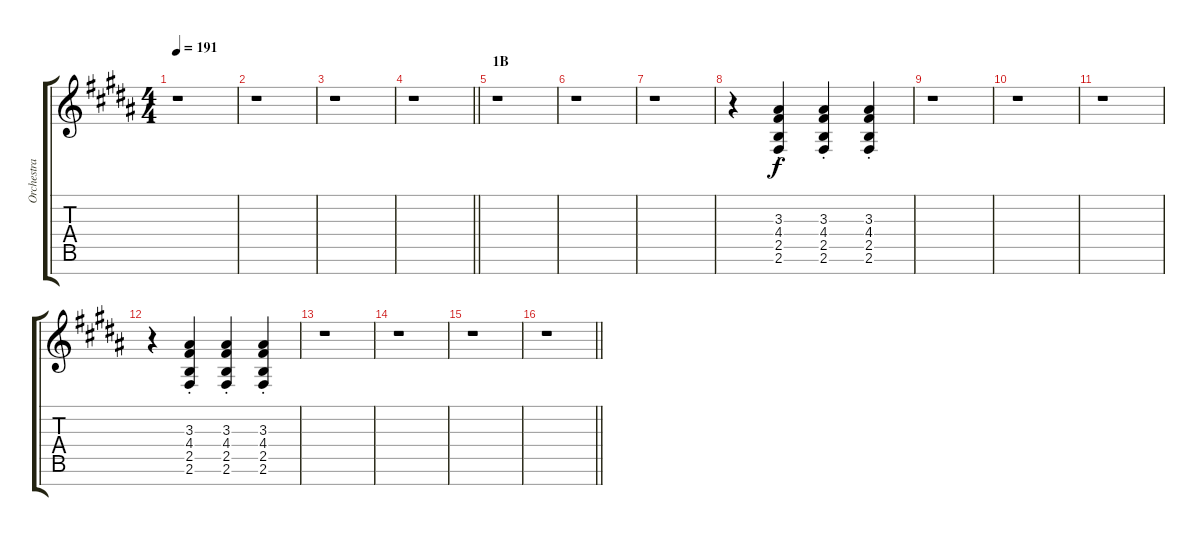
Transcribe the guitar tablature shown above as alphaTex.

\track ("Orchestra Hit" "Orchestra ") {instrument orchestrahit}
\staff {score tabs}
\tuning (E5 B4 G4 D4 A3 E3 B2) {hide}
\ts (4 4)
\tempo 191
\clef g2
\ks b
r.1{dy f} |
r.1 |
r.1 |
\barLineRight lightlight
r.1 |
\section ("" "1B")
r.1 |
r.1 |
r.1 |
r.4 (3.3{st} 4.4{st} 2.5{st} 2.6{st}).4 (3.3{st} 4.4{st} 2.5{st} 2.6{st}).4 (3.3{st} 4.4{st} 2.5{st} 2.6{st}).4 |
r.1 |
r.1 |
r.1 |
r.4 (3.3{st} 4.4{st} 2.5{st} 2.6{st}).4 (3.3{st} 4.4{st} 2.5{st} 2.6{st}).4 (3.3{st} 4.4{st} 2.5{st} 2.6{st}).4 |
r.1 |
r.1 |
r.1 |
\barLineRight lightlight
r.1
